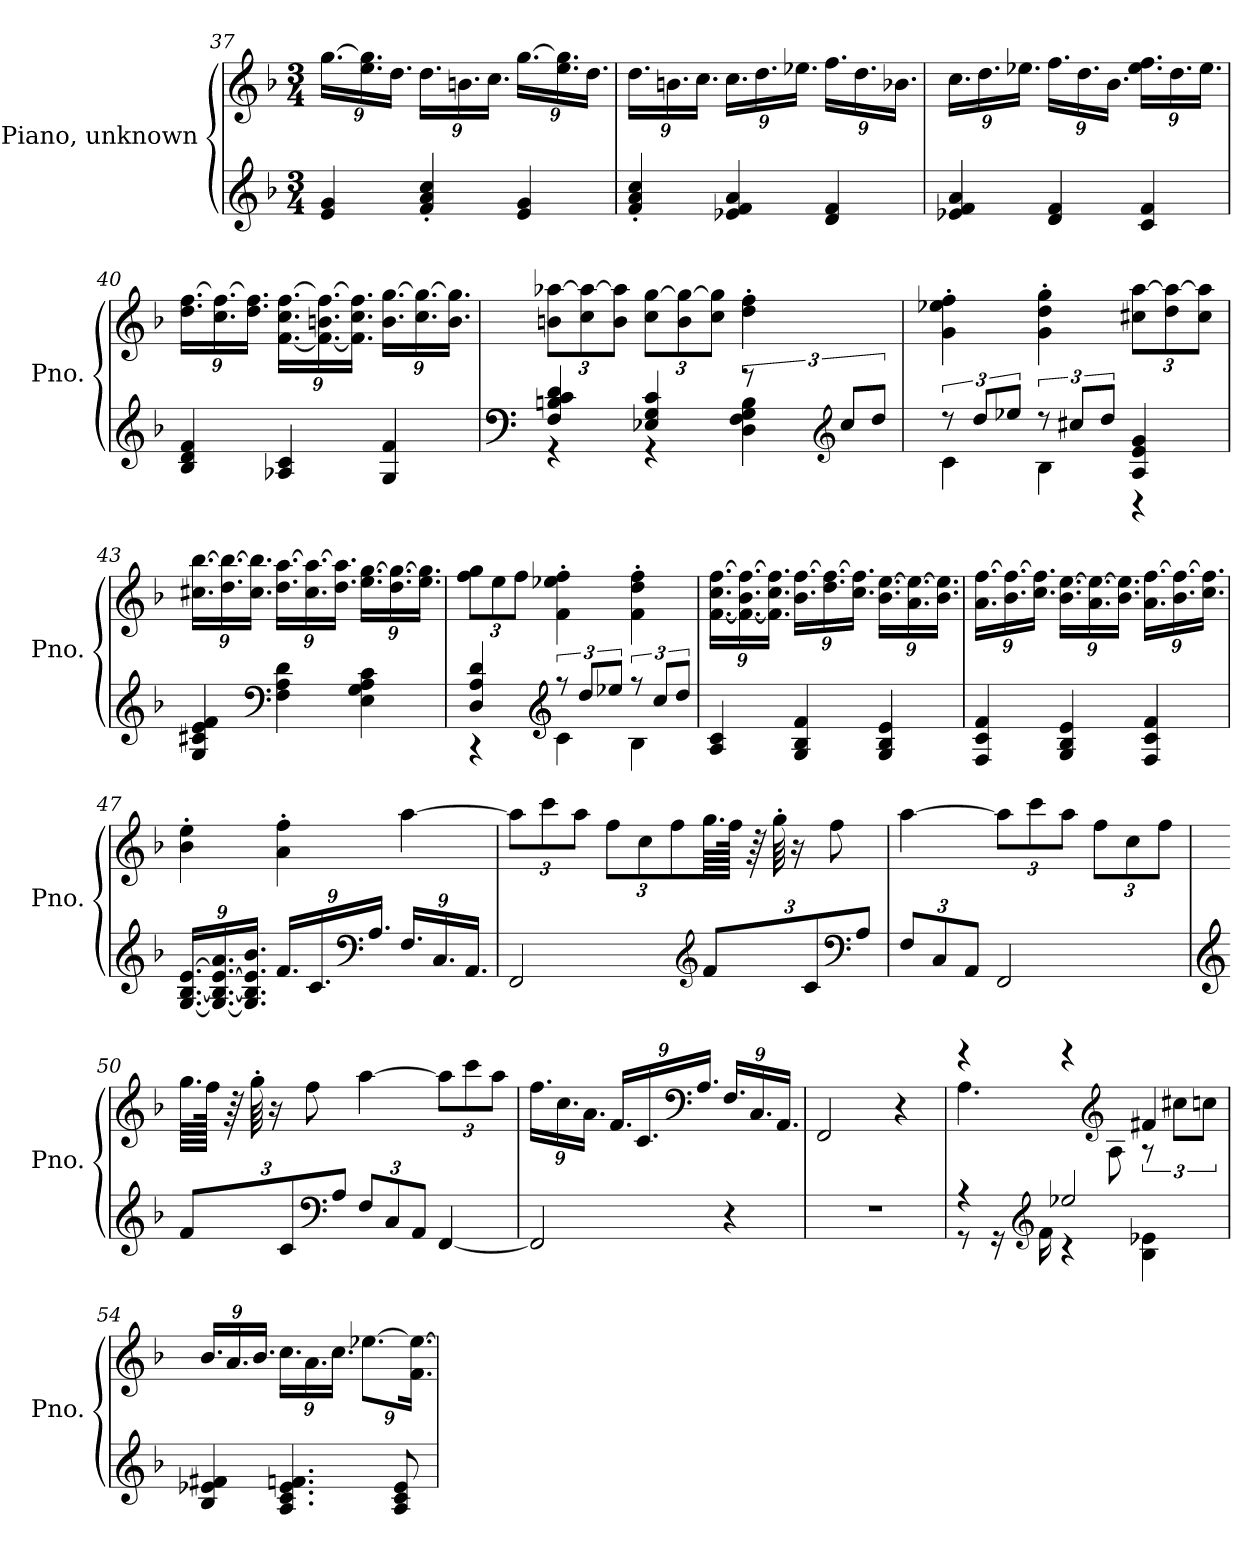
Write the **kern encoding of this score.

**kern	**kern
*part1	*part1
*staff2	*staff1
*I"Piano, unknown	*
*I'Pno.	*
!!LO:PB:g=z
*clefG2	*clefG2
*k[b-]	*k[b-]
*M3/4	*M3/4
*	*Xbrackettup
=37	=37
4e/ 4g/	[18.gg\LL
.	18.ee\ 18.gg\]
.	18.dd\JJ
4f/' 4a/' 4cc/'	18.dd\LL
.	18.bn\
.	18.cc\JJ
4e/ 4g/	[18.gg\LL
.	18.ee\ 18.gg\]
.	18.dd\JJ
=38	=38
4f/' 4a/' 4cc/'	18.dd\LL
.	18.bn\
.	18.cc\JJ
4e-X/ 4f/ 4a/	18.cc\LL
.	18.dd\
.	18.ee-X\JJ
4d/ 4f/	18.ff\LL
.	18.dd\
.	18.b-X\JJ
=39	=39
4e-X/ 4f/ 4a/	18.cc\LL
.	18.dd\
.	18.ee-X\JJ
4d/ 4f/	18.ff\LL
.	18.dd\
.	18.b-\JJ
4c/ 4f/	18.ee-\ 18.ff\LL
.	18.dd\
.	18.ee-\JJ
!!LO:LB:g=z
=40	=40
4B-/ 4d/ 4f/	18.dd\ [18.ff\LL
.	18.cc\ 18.ff\_
.	18.dd\ 18.ff\]JJ
4A-X/ 4c/	[18.f\ 18.cc\ [18.ff\LL
.	18.f\_ 18.bn\ 18.ff\_
.	18.f\] 18.cc\ 18.ff\]JJ
4G/ 4f/	18.b\ [18.gg\LL
.	18.cc\ 18.gg\_
.	18.b\ 18.gg\]JJ
=41	=41
*clefF4	*
*^	*
4F/ 4Bn/ 4c/ 4d/	4r	12bn\ [12aa-X\L
.	.	12cc\ 12aa-\_
.	.	12b\ 12aa-\]J
4E-X/ 4G/ 4c/	4r	12cc\ [12gg\L
.	.	12b\ 12gg\_
.	.	12cc\ 12gg\]J
12r	4D\ 4F\ 4G\ 4B\	4dd\' 4ff\'
*clefG2	*	*
12cc/L	.	.
12dd/J	.	.
!!LO:LB:g=z
=42	=42	=42
12r	4c\	4g\' 4ee-X\' 4ff\'
12dd/L	.	.
12ee-X/J	.	.
12r	4B-\	4g\' 4dd\' 4gg\'
12cc#X/L	.	.
12dd/J	.	.
4A/ 4e/ 4g/	4r	12cc#X\ [12aa\L
.	.	12dd\ 12aa\_
.	.	12cc#\ 12aa\]J
*v	*v	*
=43	=43
4G/ 4c#X/ 4e/ 4f/	18.cc#X\ [18.bb-\LL
.	18.dd\ 18.bb-\_
.	18.cc#\ 18.bb-\]JJ
*clefF4	*
4F\ 4A\ 4d\	18.dd\ [18.aa\LL
.	18.cc#\ 18.aa\_
.	18.dd\ 18.aa\]JJ
4E\ 4G\ 4A\ 4c#\	18.ee\ [18.gg\LL
.	18.dd\ 18.gg\_
.	18.ee\ 18.gg\]JJ
=44	=44
*^	*
4D/ 4A/ 4d/	4r	12ff\ 12gg\L
.	.	12ee\
.	.	12ff\J
*clefG2	*	*
12r	4c\	4f\' 4ee-X\' 4ff\'
12dd/L	.	.
12ee-X/J	.	.
12r	4B-\	4f\' 4dd\' 4ff\'
12cc/L	.	.
12dd/J	.	.
*v	*v	*
!!LO:LB:g=z
=45	=45
4A/ 4c/	[18.f\ 18.cc\ [18.ff\LL
.	18.f\_ 18.b-\ 18.ff\_
.	18.f\] 18.cc\ 18.ff\]JJ
4G/ 4B-/ 4f/	18.b-\ [18.ff\LL
.	18.dd\ 18.ff\_
.	18.cc\ 18.ff\]JJ
4G/ 4B-/ 4e/	18.b-\ [18.ee\LL
.	18.a\ 18.ee\_
.	18.b-\ 18.ee\]JJ
=46	=46
4F/ 4c/ 4f/	18.a\ [18.ff\LL
.	18.b-\ 18.ff\_
.	18.cc\ 18.ff\]JJ
4G/ 4B-/ 4e/	18.b-\ [18.ee\LL
.	18.a\ 18.ee\_
.	18.b-\ 18.ee\]JJ
4F/ 4c/ 4f/	18.a\ [18.ff\LL
.	18.b-\ 18.ff\_
.	18.cc\ 18.ff\]JJ
!!LO:LB:g=z
=47	=47
*Xbrackettup	*
[18.G/ [18.B-/ [18.e/LL	4b-\' 4ee\'
18.G/_ 18.B-/_ 18.e/_ 18.a/	.
18.G/] 18.B-/] 18.e/] 18.b-/JJ	.
18.f/LL	4a\' 4ff\'
18.c/	.
*clefF4	*
18.A/JJ	.
18.F/LL	[4aa\
18.C/	.
18.AA/JJ	.
=48	=48
2FF/	12aa\L]
.	12ccc\
.	12aa\J
.	12ff\L
.	12cc\
.	12ff\
*clefG2	*
12f/L	64.gg\LLL
.	128ff\JJJJk
.	64r
.	64gg'\
.	16r
12c/	.
.	8ff\
*clefF4	*
12A/J	.
=49	=49
12F/L	[4aa\
12C/	.
12AA/J	.
2FF/	12aa\L]
.	12ccc\
.	12aa\J
.	12ff\L
.	12cc\
.	12ff\J
!!LO:LB:g=z
=50	=50
*clefG2	*
12f/L	64.gg\LLLL
.	128ff\JJJJk
.	64r
.	64gg'\
.	16r
12c/	.
.	8ff\
*clefF4	*
12A/J	.
12F/L	[4aa\
12C/	.
12AA/J	.
[4FF/	12aa\L]
.	12ccc\
.	12aa\J
=51	=51
2FF/]	18.ff\LL
.	18.cc\
.	18.a\JJ
.	18.f/LL
.	18.c/
*	*clefF4
.	18.A/JJ
4r	18.F/LL
.	18.C/
.	18.AA/JJ
=52	=52
2.r	2FF/
.	4r
!!LO:PB:g=z
=53	=53
*^	*^
4r	8r	4r	4.A\
.	16r	.	.
*clefG2	*	*	*
.	16f\	.	.
2ee-X/	4r	4r	.
*	*	*clefG2	*
.	.	.	8A\
*	*	*	*brackettup
.	4B-\ 4e-X\	4f#X/	12r
.	.	.	12cc#X\L
.	.	.	12ccn\J
*v	*v	*	*
*	*v	*v
=54	=54
*	*Xbrackettup
4B-/ 4e-X/ 4f#X/	18.b-/LL
.	18.a/
.	18.b-/JJ
4.A/ 4.c/ 4.e-/ 4.fn/	18.cc\LL
.	18.a\
.	18.cc\JJ
.	[9.ee-X\L
8A/ 8c/ 8e-/	.
.	18.f\ 18.ee-\_Jk
=	=
*-	*-
